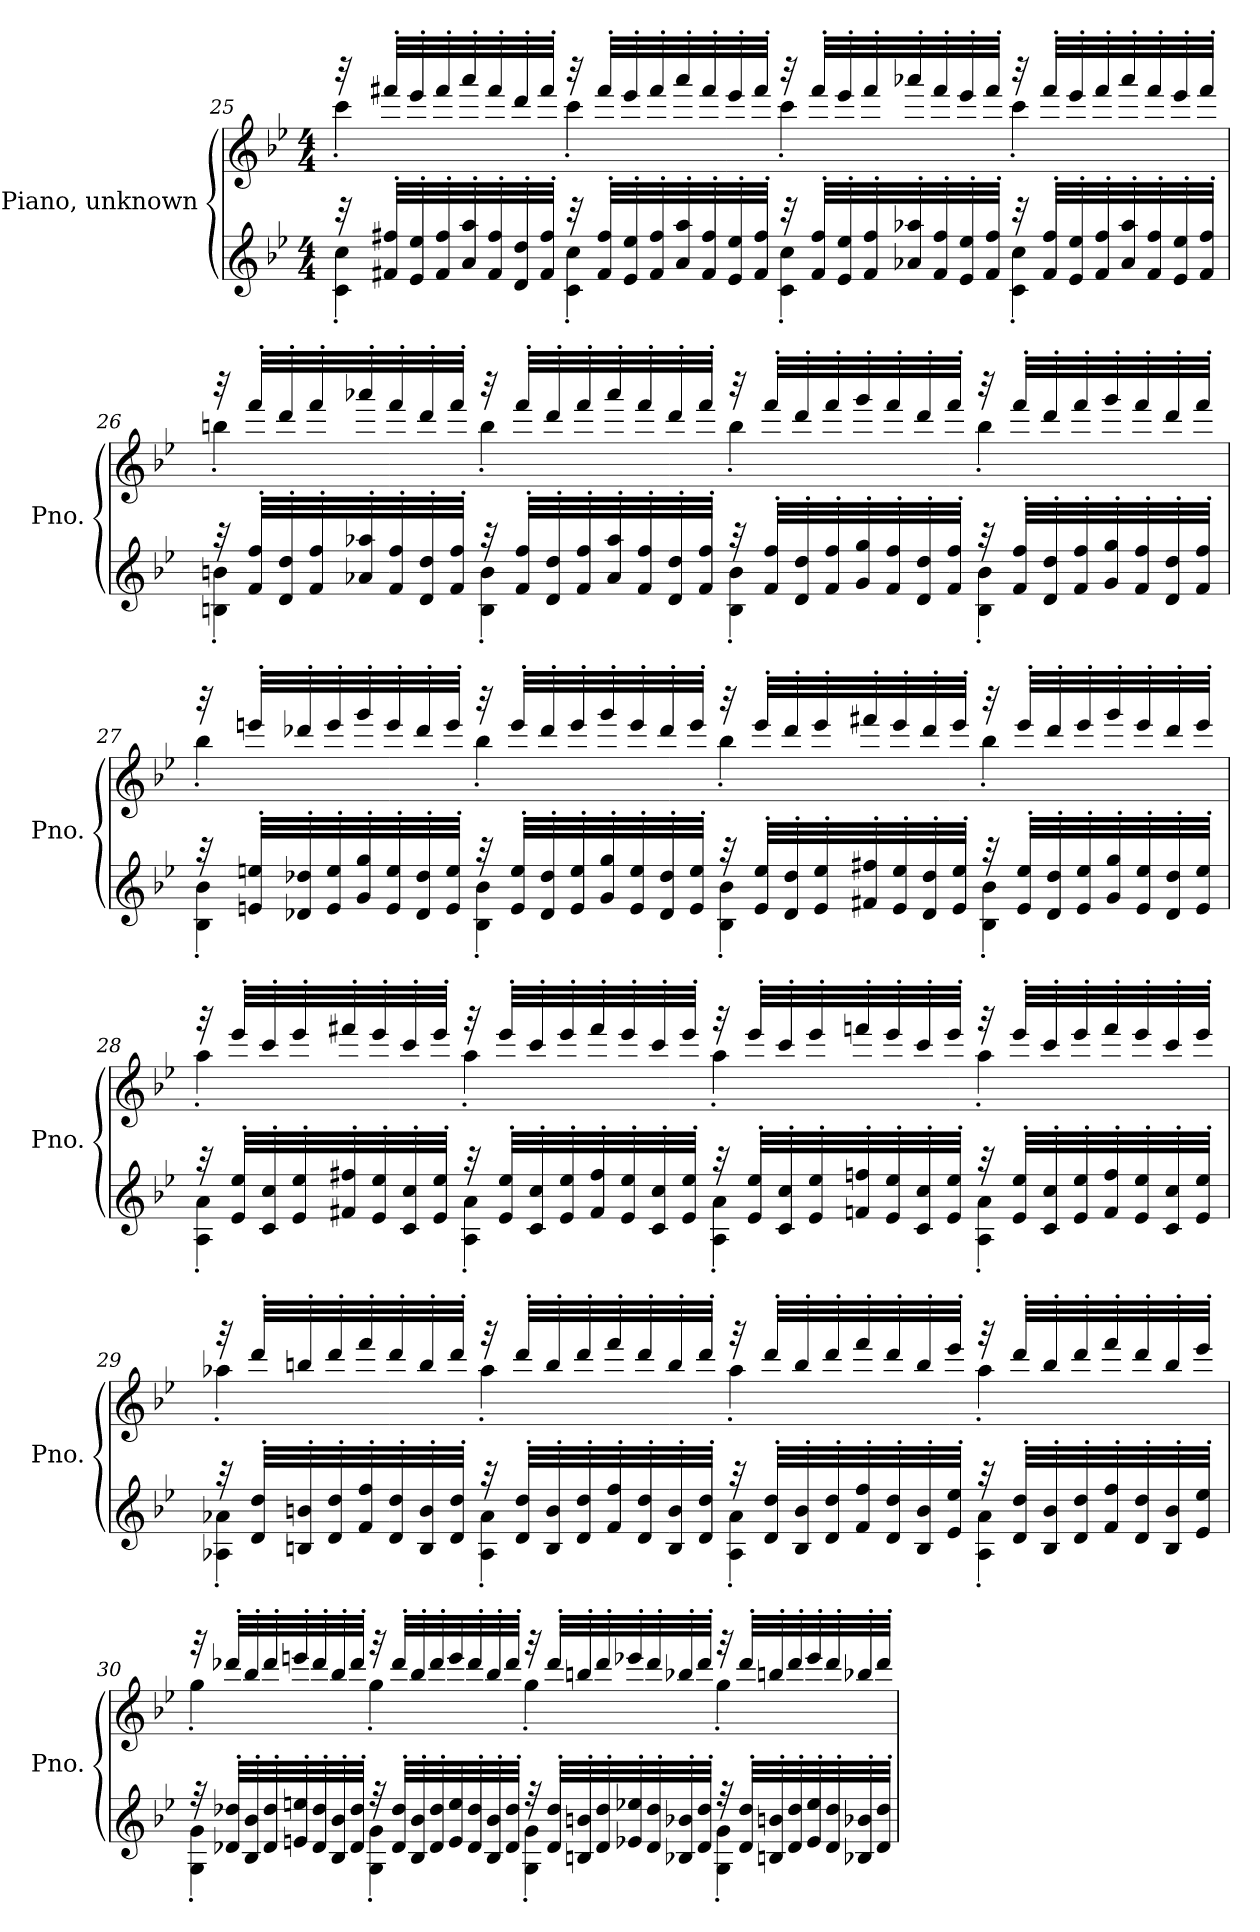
**kern	**kern
*part1	*part1
*staff2	*staff1
*I"Piano, unknown	*
*I'Pno.	*
!!LO:PB:g=z
*clefG2	*clefG2
*k[b-e-]	*k[b-e-]
*M4/4	*M4/4
=25	=25
*^	*^
32r	4c\' 4cc\'	32r	4ccc'\
32f#X/' 32ff#X/'LLL	.	32fff#X'/LLL	.
32e-/' 32ee-/'	.	32eee-'/	.
32f#/' 32ff#/'	.	32fff#'/	.
32a/' 32aa/'	.	32aaa'/	.
32f#/' 32ff#/'	.	32fff#'/	.
32d/' 32dd/'	.	32ddd'/	.
32f#/' 32ff#/'JJJ	.	32fff#'/JJJ	.
32r	4c\' 4cc\'	32r	4ccc'\
32f#/' 32ff#/'LLL	.	32fff#'/LLL	.
32e-/' 32ee-/'	.	32eee-'/	.
32f#/' 32ff#/'	.	32fff#'/	.
32a/' 32aa/'	.	32aaa'/	.
32f#/' 32ff#/'	.	32fff#'/	.
32e-/' 32ee-/'	.	32eee-'/	.
32f#/' 32ff#/'JJJ	.	32fff#'/JJJ	.
32r	4c\' 4cc\'	32r	4ccc'\
32f#/' 32ff#/'LLL	.	32fff#'/LLL	.
32e-/' 32ee-/'	.	32eee-'/	.
32f#/' 32ff#/'	.	32fff#'/	.
32a-X/' 32aa-X/'	.	32aaa-X'/	.
32f#/' 32ff#/'	.	32fff#'/	.
32e-/' 32ee-/'	.	32eee-'/	.
32f#/' 32ff#/'JJJ	.	32fff#'/JJJ	.
32r	4c\' 4cc\'	32r	4ccc'\
32f#/' 32ff#/'LLL	.	32fff#'/LLL	.
32e-/' 32ee-/'	.	32eee-'/	.
32f#/' 32ff#/'	.	32fff#'/	.
32a-/' 32aa-/'	.	32aaa-'/	.
32f#/' 32ff#/'	.	32fff#'/	.
32e-/' 32ee-/'	.	32eee-'/	.
32f#/' 32ff#/'JJJ	.	32fff#'/JJJ	.
!!LO:LB:g=z	!!
=26	=26	=26	=26
32r	4Bn\' 4bn\'	32r	4bbn'\
32f/' 32ff/'LLL	.	32fff'/LLL	.
32d/' 32dd/'	.	32ddd'/	.
32f/' 32ff/'	.	32fff'/	.
32a-X/' 32aa-X/'	.	32aaa-X'/	.
32f/' 32ff/'	.	32fff'/	.
32d/' 32dd/'	.	32ddd'/	.
32f/' 32ff/'JJJ	.	32fff'/JJJ	.
32r	4B\' 4b\'	32r	4bb'\
32f/' 32ff/'LLL	.	32fff'/LLL	.
32d/' 32dd/'	.	32ddd'/	.
32f/' 32ff/'	.	32fff'/	.
32a-/' 32aa-/'	.	32aaa-'/	.
32f/' 32ff/'	.	32fff'/	.
32d/' 32dd/'	.	32ddd'/	.
32f/' 32ff/'JJJ	.	32fff'/JJJ	.
32r	4B\' 4b\'	32r	4bb'\
32f/' 32ff/'LLL	.	32fff'/LLL	.
32d/' 32dd/'	.	32ddd'/	.
32f/' 32ff/'	.	32fff'/	.
32g/' 32gg/'	.	32ggg'/	.
32f/' 32ff/'	.	32fff'/	.
32d/' 32dd/'	.	32ddd'/	.
32f/' 32ff/'JJJ	.	32fff'/JJJ	.
32r	4B\' 4b\'	32r	4bb'\
32f/' 32ff/'LLL	.	32fff'/LLL	.
32d/' 32dd/'	.	32ddd'/	.
32f/' 32ff/'	.	32fff'/	.
32g/' 32gg/'	.	32ggg'/	.
32f/' 32ff/'	.	32fff'/	.
32d/' 32dd/'	.	32ddd'/	.
32f/' 32ff/'JJJ	.	32fff'/JJJ	.
!!LO:LB:g=z	!!
=27	=27	=27	=27
32r	4B-\' 4b-\'	32r	4bb-'\
32en/' 32een/'LLL	.	32eeen'/LLL	.
32d-X/' 32dd-X/'	.	32ddd-X'/	.
32e/' 32ee/'	.	32eee'/	.
32g/' 32gg/'	.	32ggg'/	.
32e/' 32ee/'	.	32eee'/	.
32d-/' 32dd-/'	.	32ddd-'/	.
32e/' 32ee/'JJJ	.	32eee'/JJJ	.
32r	4B-\' 4b-\'	32r	4bb-'\
32e/' 32ee/'LLL	.	32eee'/LLL	.
32d-/' 32dd-/'	.	32ddd-'/	.
32e/' 32ee/'	.	32eee'/	.
32g/' 32gg/'	.	32ggg'/	.
32e/' 32ee/'	.	32eee'/	.
32d-/' 32dd-/'	.	32ddd-'/	.
32e/' 32ee/'JJJ	.	32eee'/JJJ	.
32r	4B-\' 4b-\'	32r	4bb-'\
32e/' 32ee/'LLL	.	32eee'/LLL	.
32d-/' 32dd-/'	.	32ddd-'/	.
32e/' 32ee/'	.	32eee'/	.
32f#X/' 32ff#X/'	.	32fff#X'/	.
32e/' 32ee/'	.	32eee'/	.
32d-/' 32dd-/'	.	32ddd-'/	.
32e/' 32ee/'JJJ	.	32eee'/JJJ	.
32r	4B-\' 4b-\'	32r	4bb-'\
32e/' 32ee/'LLL	.	32eee'/LLL	.
32d-/' 32dd-/'	.	32ddd-'/	.
32e/' 32ee/'	.	32eee'/	.
32g/' 32gg/'	.	32ggg'/	.
32e/' 32ee/'	.	32eee'/	.
32d-/' 32dd-/'	.	32ddd-'/	.
32e/' 32ee/'JJJ	.	32eee'/JJJ	.
!!LO:LB:g=z	!!
=28	=28	=28	=28
32r	4A\' 4a\'	32r	4aa'\
32e-/' 32ee-/'LLL	.	32eee-'/LLL	.
32c/' 32cc/'	.	32ccc'/	.
32e-/' 32ee-/'	.	32eee-'/	.
32f#X/' 32ff#X/'	.	32fff#X'/	.
32e-/' 32ee-/'	.	32eee-'/	.
32c/' 32cc/'	.	32ccc'/	.
32e-/' 32ee-/'JJJ	.	32eee-'/JJJ	.
32r	4A\' 4a\'	32r	4aa'\
32e-/' 32ee-/'LLL	.	32eee-'/LLL	.
32c/' 32cc/'	.	32ccc'/	.
32e-/' 32ee-/'	.	32eee-'/	.
32f#/' 32ff#/'	.	32fff#'/	.
32e-/' 32ee-/'	.	32eee-'/	.
32c/' 32cc/'	.	32ccc'/	.
32e-/' 32ee-/'JJJ	.	32eee-'/JJJ	.
32r	4A\' 4a\'	32r	4aa'\
32e-/' 32ee-/'LLL	.	32eee-'/LLL	.
32c/' 32cc/'	.	32ccc'/	.
32e-/' 32ee-/'	.	32eee-'/	.
32fn/' 32ffn/'	.	32fffn'/	.
32e-/' 32ee-/'	.	32eee-'/	.
32c/' 32cc/'	.	32ccc'/	.
32e-/' 32ee-/'JJJ	.	32eee-'/JJJ	.
32r	4A\' 4a\'	32r	4aa'\
32e-/' 32ee-/'LLL	.	32eee-'/LLL	.
32c/' 32cc/'	.	32ccc'/	.
32e-/' 32ee-/'	.	32eee-'/	.
32f/' 32ff/'	.	32fff'/	.
32e-/' 32ee-/'	.	32eee-'/	.
32c/' 32cc/'	.	32ccc'/	.
32e-/' 32ee-/'JJJ	.	32eee-'/JJJ	.
!!LO:LB:g=z	!!
=29	=29	=29	=29
32r	4A-X\' 4a-X\'	32r	4aa-X'\
32d/' 32dd/'LLL	.	32ddd'/LLL	.
32Bn/' 32bn/'	.	32bbn'/	.
32d/' 32dd/'	.	32ddd'/	.
32f/' 32ff/'	.	32fff'/	.
32d/' 32dd/'	.	32ddd'/	.
32B/' 32b/'	.	32bb'/	.
32d/' 32dd/'JJJ	.	32ddd'/JJJ	.
32r	4A-\' 4a-\'	32r	4aa-'\
32d/' 32dd/'LLL	.	32ddd'/LLL	.
32B/' 32b/'	.	32bb'/	.
32d/' 32dd/'	.	32ddd'/	.
32f/' 32ff/'	.	32fff'/	.
32d/' 32dd/'	.	32ddd'/	.
32B/' 32b/'	.	32bb'/	.
32d/' 32dd/'JJJ	.	32ddd'/JJJ	.
32r	4A-\' 4a-\'	32r	4aa-'\
32d/' 32dd/'LLL	.	32ddd'/LLL	.
32B/' 32b/'	.	32bb'/	.
32d/' 32dd/'	.	32ddd'/	.
32f/' 32ff/'	.	32fff'/	.
32d/' 32dd/'	.	32ddd'/	.
32B/' 32b/'	.	32bb'/	.
32e-/' 32ee-/'JJJ	.	32eee-'/JJJ	.
32r	4A-\' 4a-\'	32r	4aa-'\
32d/' 32dd/'LLL	.	32ddd'/LLL	.
32B/' 32b/'	.	32bb'/	.
32d/' 32dd/'	.	32ddd'/	.
32f/' 32ff/'	.	32fff'/	.
32d/' 32dd/'	.	32ddd'/	.
32B/' 32b/'	.	32bb'/	.
32e-/' 32ee-/'JJJ	.	32eee-'/JJJ	.
!!LO:LB:g=z	!!
=30	=30	=30	=30
32r	4G\' 4g\'	32r	4gg'\
32d-X/' 32dd-X/'LLL	.	32ddd-X'/LLL	.
32B-/' 32b-/'	.	32bb-'/	.
32d-/' 32dd-/'	.	32ddd-'/	.
32en/' 32een/'	.	32eeen'/	.
32d-/' 32dd-/'	.	32ddd-'/	.
32B-/' 32b-/'	.	32bb-'/	.
32d-/' 32dd-/'JJJ	.	32ddd-'/JJJ	.
32r	4G\' 4g\'	32r	4gg'\
32d-/' 32dd-/'LLL	.	32ddd-'/LLL	.
32B-/' 32b-/'	.	32bb-'/	.
32d-/' 32dd-/'	.	32ddd-'/	.
32e/ 32ee/	.	32eee/	.
32d-/' 32dd-/'	.	32ddd-'/	.
32B-/' 32b-/'	.	32bb-'/	.
32d-/' 32dd-/'JJJ	.	32ddd-'/JJJ	.
32r	4G\' 4g\'	32r	4gg'\
32d-/' 32dd-/'LLL	.	32ddd-'/LLL	.
32Bn/' 32bn/'	.	32bbn'/	.
32d-/' 32dd-/'	.	32ddd-'/	.
32e-X/' 32ee-X/'	.	32eee-X'/	.
32d-/' 32dd-/'	.	32ddd-'/	.
32B-X/' 32b-X/'	.	32bb-X'/	.
32d-/' 32dd-/'JJJ	.	32ddd-'/JJJ	.
32r	4G\' 4g\'	32r	4gg'\
32d-/' 32dd-/'LLL	.	32ddd-'/LLL	.
32Bn/' 32bn/'	.	32bbn'/	.
32d-/' 32dd-/'	.	32ddd-'/	.
32e-/' 32ee-/'	.	32eee-'/	.
32d-/' 32dd-/'	.	32ddd-'/	.
32B-X/' 32b-X/'	.	32bb-X'/	.
32d-/' 32dd-/'JJJ	.	32ddd-'/JJJ	.
*v	*v	*	*
*	*v	*v
=	=
*-	*-
